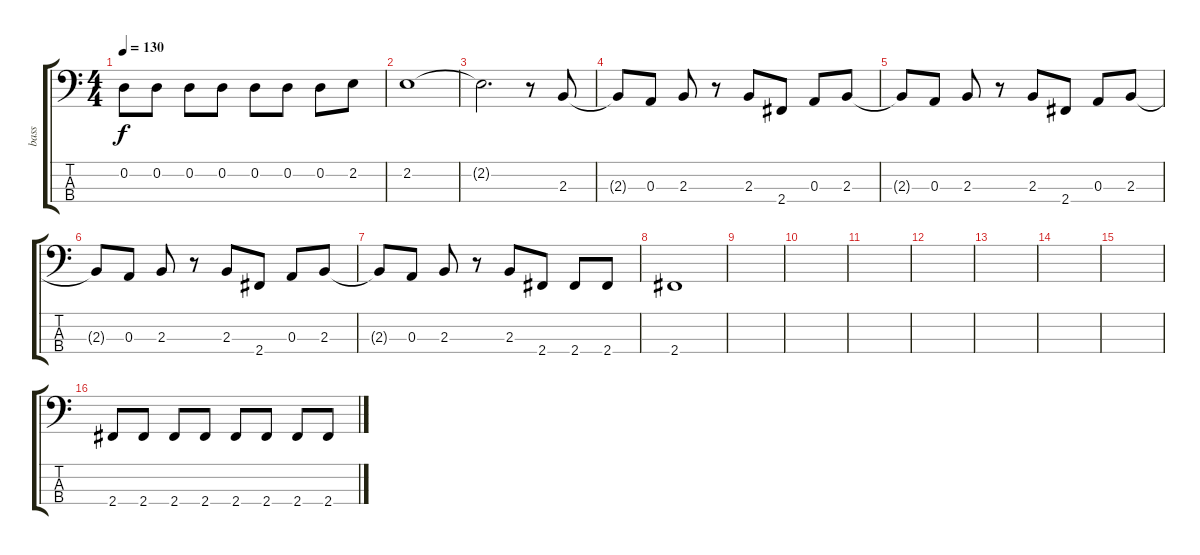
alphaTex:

\track ("bass" "bass") {instrument electricbassfinger}
\staff {score tabs}
\tuning (G2 D2 A1 E1) {hide}
\ts (4 4)
\tempo 130
\clef f4
\ks c
0.2.8{dy f} 0.2.8 0.2.8 0.2.8 0.2.8 0.2.8 0.2.8 2.2.8 |
2.2.1 |
2.2{t}.2{d} r.8 2.3.8 |
2.3{t}.8 0.3.8 2.3.8 r.8 2.3.8 2.4.8 0.3.8 2.3.8 |
2.3{t}.8 0.3.8 2.3.8 r.8 2.3.8 2.4.8 0.3.8 2.3.8 |
2.3{t}.8 0.3.8 2.3.8 r.8 2.3.8 2.4.8 0.3.8 2.3.8 |
2.3{t}.8 0.3.8 2.3.8 r.8 2.3.8 2.4.8 2.4.8 2.4.8 |
2.4.1 |
|
|
|
|
|
|
|
2.4.8 2.4.8 2.4.8 2.4.8 2.4.8 2.4.8 2.4.8 2.4.8
